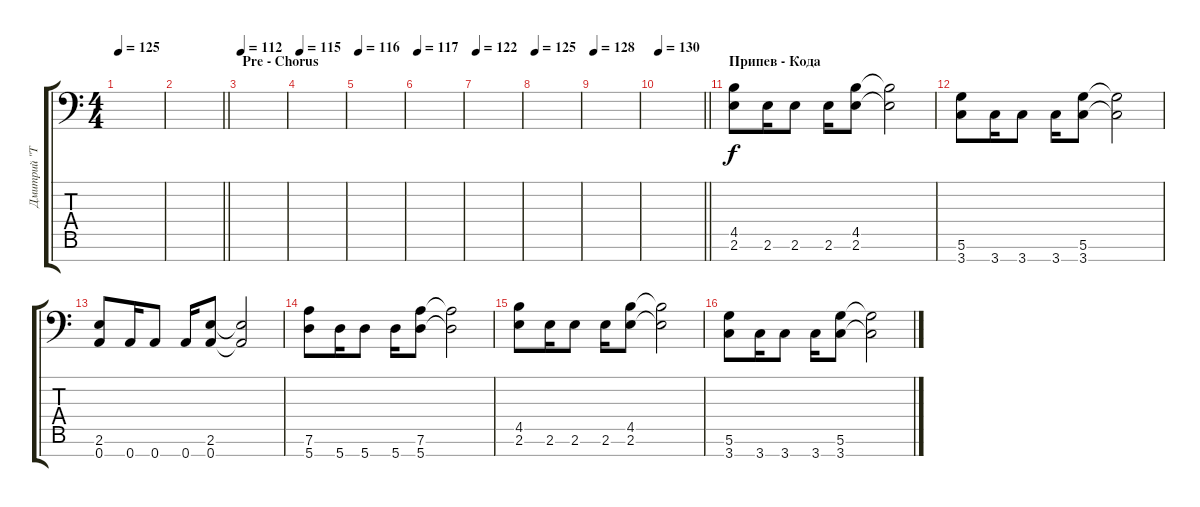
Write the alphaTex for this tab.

\track ("Дмитрий \"Terris\" Процко" "Дмитрий \"T") {instrument distortionguitar}
\staff {score tabs}
\tuning (D4 A3 F3 C3 G2 D2 A1) {hide}
\ts (4 4)
\tempo 125
\clef f4
\ks c
|
\barLineRight lightlight
|
\section ("" "Pre - Chorus")
\tempo 112
|
\tempo 115
|
\tempo 116
|
\tempo 117
|
\tempo 122
|
\tempo 125
|
\tempo 128
|
\tempo 130
\barLineRight lightlight
|
\section ("" "Припев - Кода")
(4.5 2.6).8 2.6.16 2.6.8 2.6.16 (4.5 2.6).8 (4.5{t} 2.6{t}).2 |
(5.6 3.7).8 3.7.16 3.7.8 3.7.16 (5.6 3.7).8 (5.6{t} 3.7{t}).2 |
(2.6 0.7).8 0.7.16 0.7.8 0.7.16 (2.6 0.7).8 (2.6{t} 0.7{t}).2 |
(7.6 5.7).8 5.7.16 5.7.8 5.7.16 (7.6 5.7).8 (7.6{t} 5.7{t}).2 |
(4.5 2.6).8 2.6.16 2.6.8 2.6.16 (4.5 2.6).8 (4.5{t} 2.6{t}).2 |
(5.6 3.7).8 3.7.16 3.7.8 3.7.16 (5.6 3.7).8 (5.6{t} 3.7{t}).2
